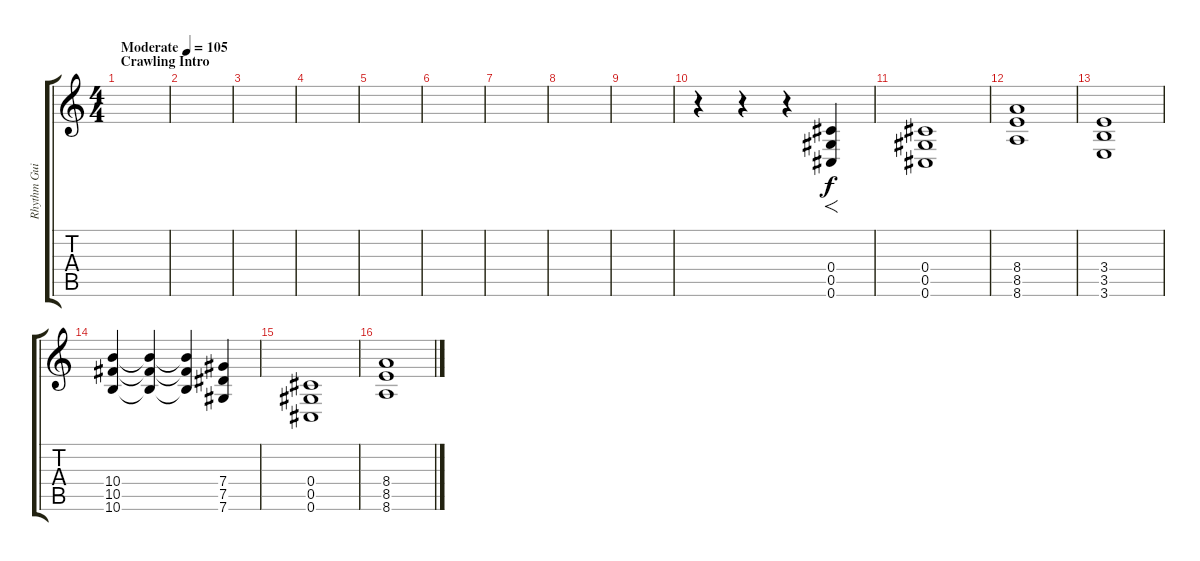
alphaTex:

\track ("Rhythm Guitar - Mike Shinoda" "Rhythm Gui") {instrument distortionguitar}
\staff {score tabs}
\tuning (Eb4 Bb3 Gb3 Db3 Ab2 Db2) {hide}
\ts (4 4)
\section ("" "Crawling Intro")
\tempo (105 "Moderate")
\clef g2
\ks c
|
|
|
|
|
|
|
|
|
r.4 r.4 r.4 (0.4 0.5 0.6).4{f volume 12} |
(0.4 0.5 0.6).1{volume 16} |
(8.4 8.5 8.6).1 |
(3.4 3.5 3.6).1 |
(10.4 10.5 10.6).4 (10.4{t} 10.5{t} 10.6{t}).4 (10.4{t} 10.5{t} 10.6{t}).4 (7.4 7.5 7.6).4 |
(0.4 0.5 0.6).1 |
(8.4 8.5 8.6).1
